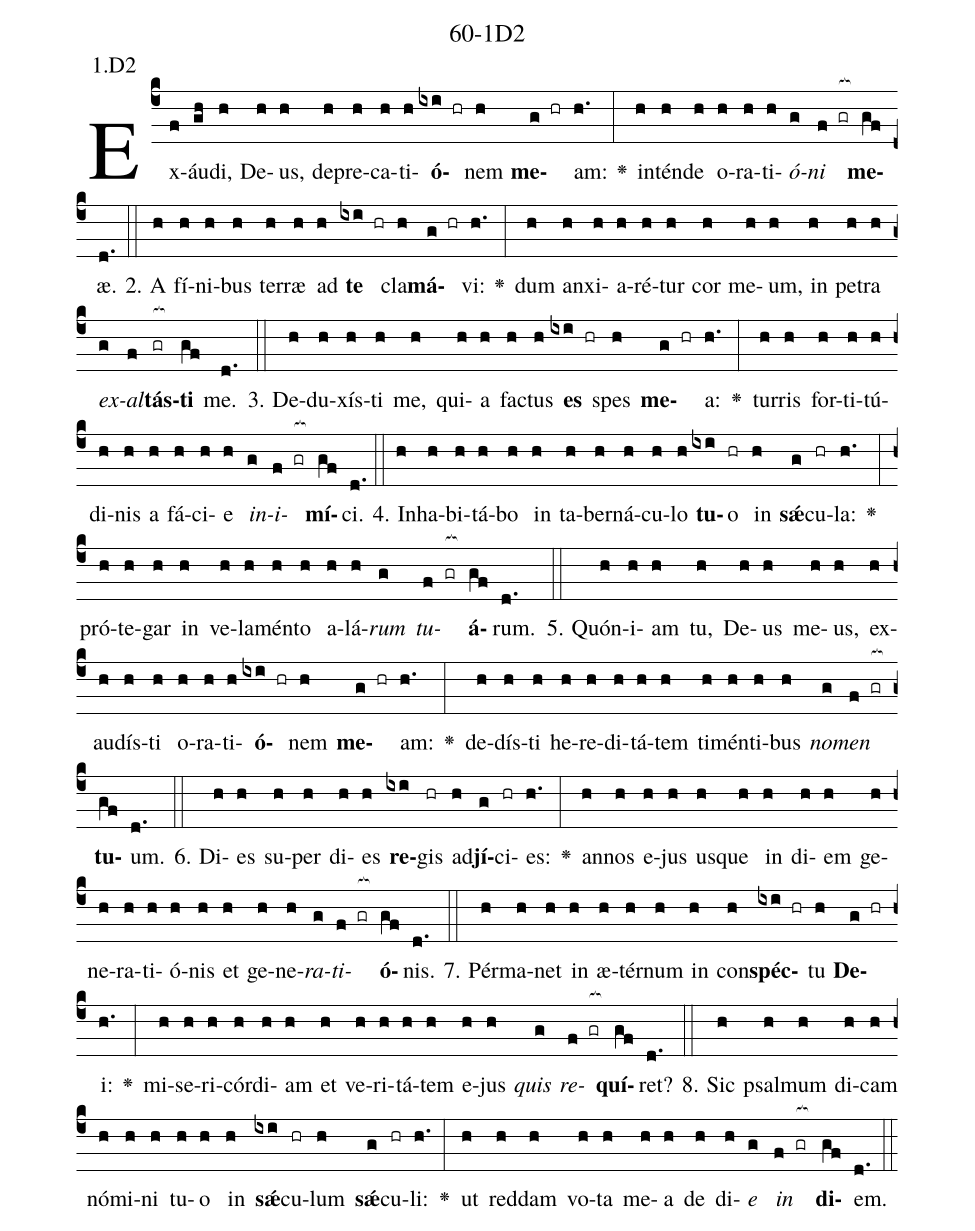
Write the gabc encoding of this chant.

name: 60-1D2;
annotation: 1.D2;
%%
(c4)Ex(f)áu(gh)di,(h) De(h)us,(h) de(h)pre(h)ca(h)ti(h)<b>ó</b>(ixi hr)nem(h) <b>me</b>(g hr)am:(h.) <v>\greheightstar</v>(:) in(h)tén(h)de(h) o(h)ra(h)ti(h)<i>ó</i>(g)<i>ni</i>(f gr[ocb:1{]) <b>me</b>(gf[ocb:0}])æ.(d.) (::)
2. A(h) fí(h)ni(h)bus(h) ter(h)ræ(h) ad(h) <b>te</b>(ixi hr) cla(h)<b>má</b>(g hr)vi:(h.) <v>\greheightstar</v>(:) dum(h) an(h)xi(h)a(h)ré(h)tur(h) cor(h) me(h)um,(h) in(h) pe(h)tra(h) <i>ex</i>(g)<i>al</i>(f)<b>tás</b>(gr[ocb:1{])<b>ti</b>(gf[ocb:0}]) me.(d.) (::)
3. De(h)du(h)xís(h)ti(h) me,(h) qui(h)a(h) fac(h)tus(h) <b>es</b>(ixi hr) spes(h) <b>me</b>(g hr)a:(h.) <v>\greheightstar</v>(:) tur(h)ris(h) for(h)ti(h)tú(h)di(h)nis(h) a(h) fá(h)ci(h)e(h) <i>in</i>(g)<i>i</i>(f gr[ocb:1{])<b>mí</b>(gf[ocb:0}])ci.(d.) (::)
4. In(h)ha(h)bi(h)tá(h)bo(h) in(h) ta(h)ber(h)ná(h)cu(h)lo(h) <b>tu</b>(ixi)o(hr) in(h) <b>sǽ</b>(g)cu(hr)la:(h.) <v>\greheightstar</v>(:) pró(h)te(h)gar(h) in(h) ve(h)la(h)mén(h)to(h) a(h)lá(h)<i>rum</i>(g) <i>tu</i>(f gr[ocb:1{])<b>á</b>(gf[ocb:0}])rum.(d.) (::)
5. Quón(h)i(h)am(h) tu,(h) De(h)us(h) me(h)us,(h) ex(h)au(h)dís(h)ti(h) o(h)ra(h)ti(h)<b>ó</b>(ixi hr)nem(h) <b>me</b>(g hr)am:(h.) <v>\greheightstar</v>(:) de(h)dís(h)ti(h) he(h)re(h)di(h)tá(h)tem(h) ti(h)mén(h)ti(h)bus(h) <i>no</i>(g)<i>men</i>(f gr[ocb:1{]) <b>tu</b>(gf[ocb:0}])um.(d.) (::)
6. Di(h)es(h) su(h)per(h) di(h)es(h) <b>re</b>(ixi)gis(hr) ad(h)<b>jí</b>(g)ci(hr)es:(h.) <v>\greheightstar</v>(:) an(h)nos(h) e(h)jus(h) us(h)que(h) in(h) di(h)em(h) ge(h)ne(h)ra(h)ti(h)ó(h)nis(h) et(h) ge(h)ne(h)<i>ra</i>(g)<i>ti</i>(f gr[ocb:1{])<b>ó</b>(gf[ocb:0}])nis.(d.) (::)
7. Pér(h)ma(h)net(h) in(h) æ(h)tér(h)num(h) in(h) con(h)<b>spéc</b>(ixi hr)tu(h) <b>De</b>(g hr)i:(h.) <v>\greheightstar</v>(:) mi(h)se(h)ri(h)cór(h)di(h)am(h) et(h) ve(h)ri(h)tá(h)tem(h) e(h)jus(h) <i>quis</i>(g) <i>re</i>(f gr[ocb:1{])<b>quí</b>(gf[ocb:0}])ret?(d.) (::)
8. Sic(h) psal(h)mum(h) di(h)cam(h) nó(h)mi(h)ni(h) tu(h)o(h) in(h) <b>sǽ</b>(ixi)cu(hr)lum(h) <b>sǽ</b>(g)cu(hr)li:(h.) <v>\greheightstar</v>(:) ut(h) red(h)dam(h) vo(h)ta(h) me(h)a(h) de(h) di(h)<i>e</i>(g) <i>in</i>(f gr[ocb:1{]) <b>di</b>(gf[ocb:0}])em.(d.) (::)
